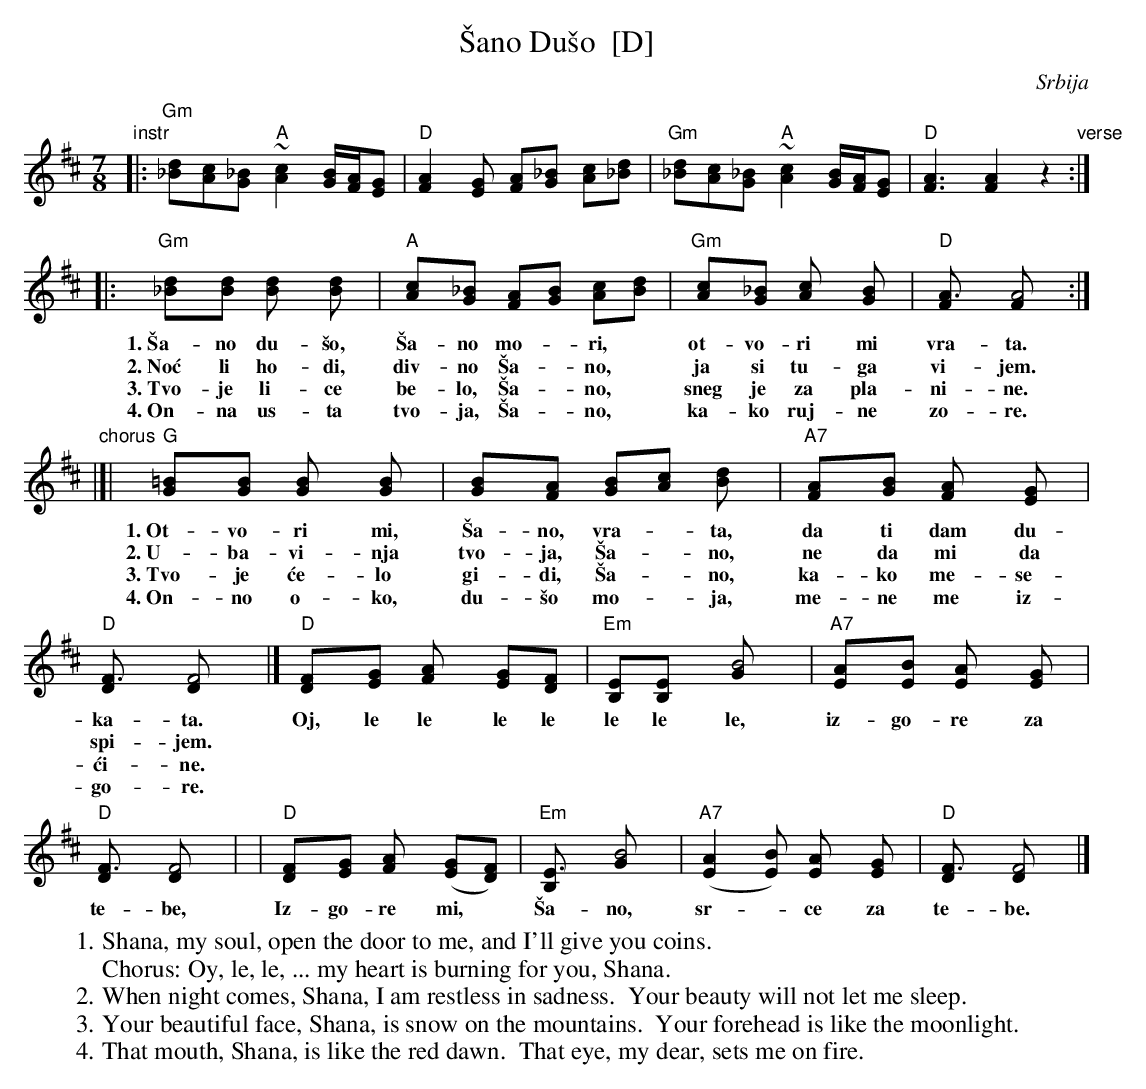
X:1
T: \vSano Du\vso  [D]
O: Srbija
M: 7/8
L: 1/8
K: D
"instr"\
|: "Gm"[d_B][cA][_BG] "A"~[c2A2] [B/G/][A/F/][GE] | "D"[A2F2][GE] [AF][_BG] [cA][d_B] \
|  "Gm"[d_B][cA][_BG] "A"~[c2A2] [B/G/][A/F/][GE] | "D"[A3F3] [A2F2] z2
"verse"\
:: "Gm"[d2_B][dB] [d2B] [d2B] | "A"[c2A][_BG] [AF][BG] [cA][dB] | "Gm"[c2A][_BG] [c2A] [B2G] | "D"[A3F] [A4F] :|
w: 1.~\vSa-no du-\vso, \vSa-no mo-*ri,* ot-vo-ri mi vra-ta.
w: 2.~No\'c li ho-di, div-no \vSa-*no,* ja si tu-ga vi-jem.
w: 3.~Tvo-je li-ce be-lo, \vSa-*no,* sneg je za pla-ni-ne.
w: 4.~On-na us-ta tvo-ja, \vSa-*no,* ka-ko ruj-ne zo-re.
"chorus"
|[| "G"[=B2G][BG] [B2G] [B2G] | [B2G][AF] [BG][cA] [d2B] | "A7"[A2F][BG] [A2F] [G2E] | "D"[F3D] [F4D] |]
w: 1.~Ot-vo-ri mi, \vSa-no, vra-*ta, da ti dam du-ka-ta.
w: 2.~U-ba-vi-nja tvo-ja, \vSa-*no, ne da mi da spi-jem.
w: 3.~Tvo-je \'ce-lo gi-di, \vSa-*no, ka-ko me-se-\'ci-ne.
w: 4.~On-no o-ko, du-\vso mo-*ja, me-ne me iz-go-re.
   "D"[F2D][GE] [A2F] [GE][FD] | "Em"[EB,][E2B,] [B4G] | "A7"[A2E][BE] [A2E] [G2E] | "D"[F3D] [F4D] |
w:    Oj, le le le le le le le, iz-go-re za te-be,
|  "D"[F2D][GE] [A2F] ([GE][FD]) | "Em"[E3B,] [B4G] | "A7"([A2E2][BE]) [A2E] [G2E] | "D"[F3D] [F4D] |]
w:    Iz-go-re mi,* \vSa-no, sr-*ce za te-be.
W: 1. Shana, my soul, open the door to me, and I'll give you coins.
W:    Chorus: Oy, le, le, ... my heart is burning for you, Shana.
W: 2. When night comes, Shana, I am restless in sadness.  Your beauty will not let me sleep.
W: 3. Your beautiful face, Shana, is snow on the mountains.  Your forehead is like the moonlight.
W: 4. That mouth, Shana, is like the red dawn.  That eye, my dear, sets me on fire.
